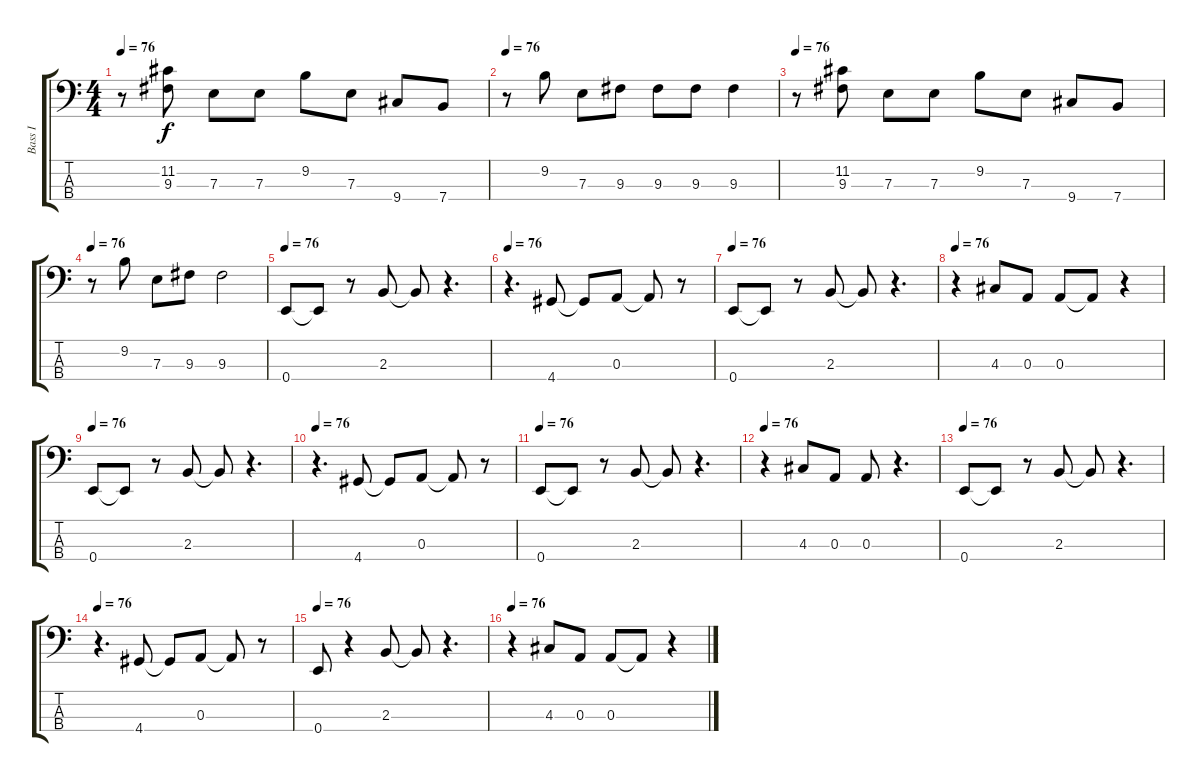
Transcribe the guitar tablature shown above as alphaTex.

\track ("Bass I" "Bass I") {instrument electricbassfinger}
\staff {score tabs}
\tuning (G2 D2 A1 E1) {hide}
\ts (4 4)
\tempo 76
\clef f4
\ks c
r.8{dy f} (11.2 9.3).8 7.3.8 7.3.8 9.2.8 7.3.8 9.4.8 7.4.8 |
\tempo 76
r.8 9.2.8 7.3.8 9.3.8 9.3.8 9.3.8 9.3.4 |
\tempo 76
r.8 (11.2 9.3).8 7.3.8 7.3.8 9.2.8 7.3.8 9.4.8 7.4.8 |
\tempo 76
r.8 9.2.8 7.3.8 9.3.8 9.3.2 |
\tempo 76
0.4.8 0.4{t}.8 r.8 2.3.8 2.3{t}.8 r.4{d} |
\tempo 76
r.4{d} 4.4.8 4.4{t}.8 0.3.8 0.3{t}.8 r.8 |
\tempo 76
0.4.8 0.4{t}.8 r.8 2.3.8 2.3{t}.8 r.4{d} |
\tempo 76
r.4 4.3.8 0.3.8 0.3.8 0.3{t}.8 r.4 |
\tempo 76
0.4.8 0.4{t}.8 r.8 2.3.8 2.3{t}.8 r.4{d} |
\tempo 76
r.4{d} 4.4.8 4.4{t}.8 0.3.8 0.3{t}.8 r.8 |
\tempo 76
0.4.8 0.4{t}.8 r.8 2.3.8 2.3{t}.8 r.4{d} |
\tempo 76
r.4 4.3.8 0.3.8 0.3.8 r.4{d} |
\tempo 76
0.4.8 0.4{t}.8 r.8 2.3.8 2.3{t}.8 r.4{d} |
\tempo 76
r.4{d} 4.4.8 4.4{t}.8 0.3.8 0.3{t}.8 r.8 |
\tempo 76
0.4.8 r.4 2.3.8 2.3{t}.8 r.4{d} |
\tempo 76
r.4 4.3.8 0.3.8 0.3.8 0.3{t}.8 r.4
